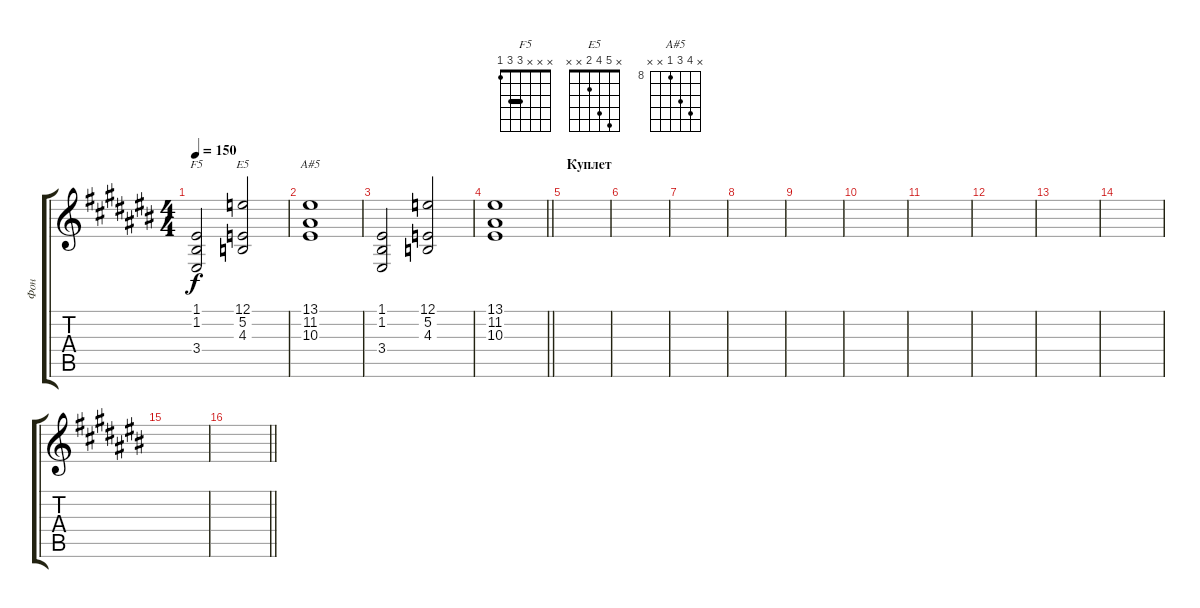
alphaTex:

\track ("Фон" "Фон") {instrument pad2warm}
\staff {score tabs}
\tuning (E4 B3 G3 D3 A2 E2) {hide}
\chord ("F5" x x x 3 3 1) {barre 3}
\chord ("E5" x 5 4 2 x x)
\chord ("A#5" x 11 10 8 x x) {firstfret 8}
\ts (4 4)
\tempo 150
\clef g2
\ks a#minor
(1.1 1.2 3.4).2{ch "F5" dy f} (12.1 5.2 4.3).2{ch "E5"} |
(13.1 11.2 10.3).1{ch "A#5"} |
(1.1 1.2 3.4).2 (12.1 5.2 4.3).2 |
\barLineRight lightlight
(13.1 11.2 10.3).1 |
\section ("" "Куплет")
|
|
|
|
|
|
|
|
|
|
|
\barLineRight lightlight
